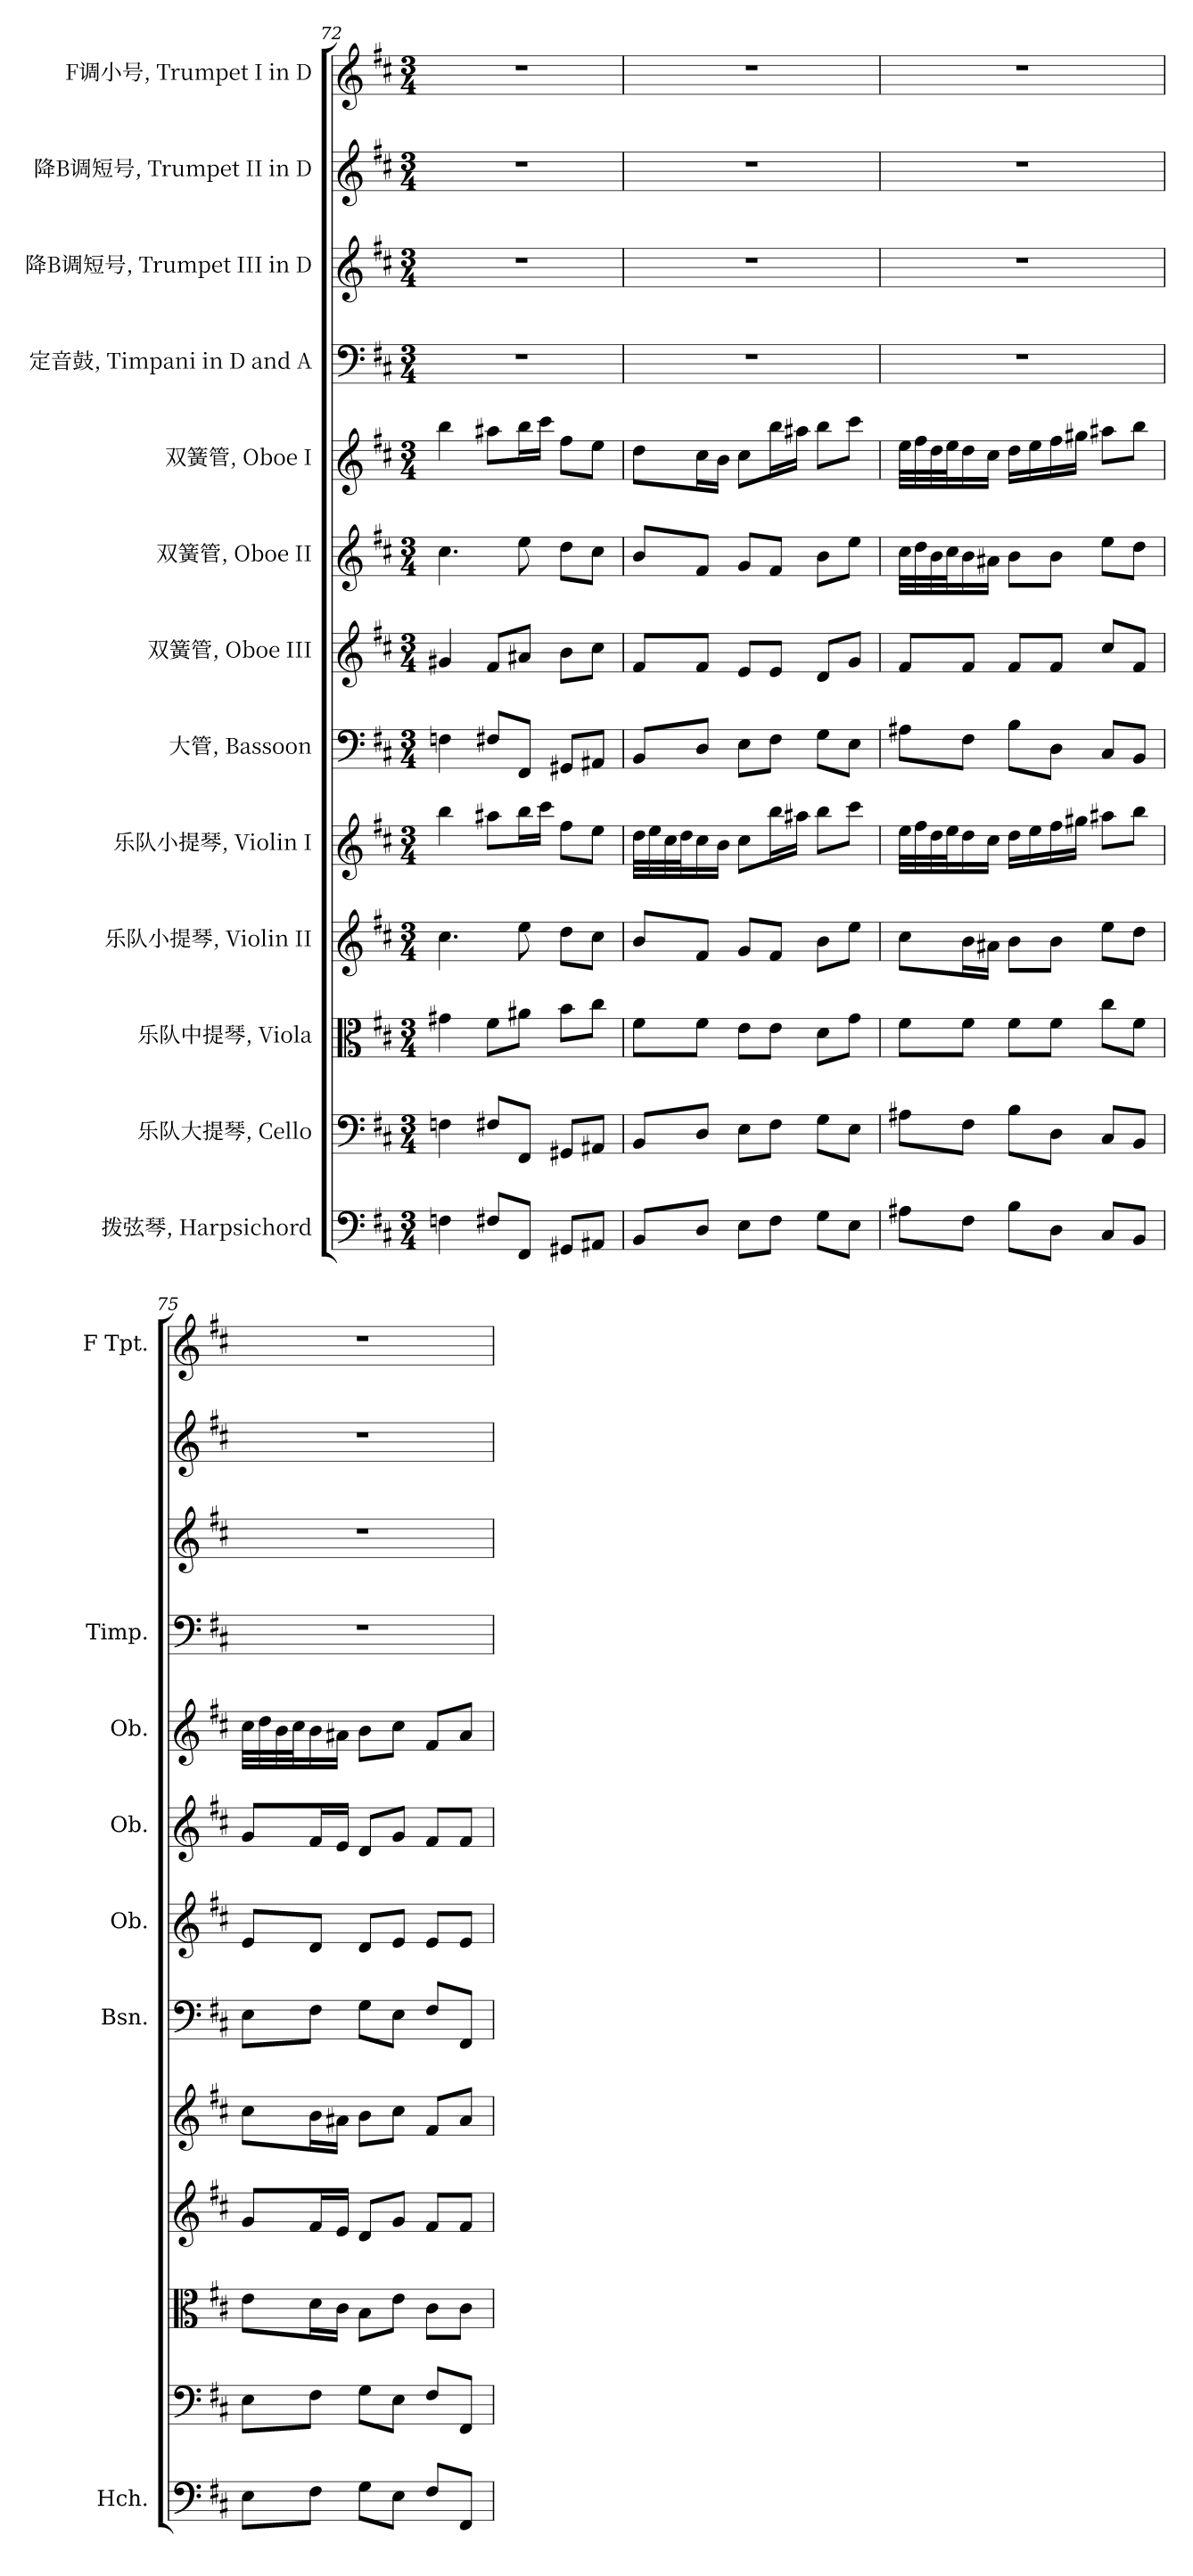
**kern	**kern	**kern	**kern	**kern	**kern	**kern	**kern	**kern	**kern	**kern	**kern	**kern
*part13	*part12	*part11	*part10	*part9	*part8	*part7	*part6	*part5	*part4	*part3	*part2	*part1
*staff13	*staff12	*staff11	*staff10	*staff9	*staff8	*staff7	*staff6	*staff5	*staff4	*staff3	*staff2	*staff1
*I"拨弦琴, Harpsichord	*I"乐队大提琴, Cello	*I"乐队中提琴, Viola	*I"乐队小提琴, Violin II	*I"乐队小提琴, Violin I	*I"大管, Bassoon	*I"双簧管, Oboe III	*I"双簧管, Oboe II	*I"双簧管, Oboe I	*I"定音鼓, Timpani in D and A	*I"降B调短号, Trumpet III in D	*I"降B调短号, Trumpet II in D	*I"F调小号, Trumpet I in D
*I'Hch.	*	*	*	*	*I'Bsn.	*I'Ob.	*I'Ob.	*I'Ob.	*I'Timp.	*	*	*I'F Tpt.
*clefF4	*clefF4	*clefC3	*clefG2	*clefG2	*clefF4	*clefG2	*clefG2	*clefG2	*clefF4	*clefG2	*clefG2	*clefG2
*	*	*	*	*	*	*	*	*	*	*ITrd1c2	*ITrd1c2	*ITrd-3c-5
*k[f#c#]	*k[f#c#]	*k[f#c#]	*k[f#c#]	*k[f#c#]	*k[f#c#]	*k[f#c#]	*k[f#c#]	*k[f#c#]	*k[f#c#]	*k[]	*k[]	*k[f#]
*M3/4	*M3/4	*M3/4	*M3/4	*M3/4	*M3/4	*M3/4	*M3/4	*M3/4	*M3/4	*M3/4	*M3/4	*M3/4
=72	=72	=72	=72	=72	=72	=72	=72	=72	=72	=72	=72	=72
4Fn\	4Fn\	4g#X\	4.cc#\	4bb\	4Fn\	4g#X/	4.cc#\	4bb\	2.r	2.r	2.r	2.r
8F#X/L	8F#X/L	8f#\L	.	8aa#X\L	8F#X/L	8f#/L	.	8aa#X\L	.	.	.	.
8FF#/J	8FF#/J	8a#X\J	8ee\	16bb\L	8FF#/J	8a#X/J	8ee\	16bb\L	.	.	.	.
.	.	.	.	16ccc#\JJ	.	.	.	16ccc#\JJ	.	.	.	.
8GG#X/L	8GG#X/L	8b\L	8dd\L	8ff#\L	8GG#X/L	8b\L	8dd\L	8ff#\L	.	.	.	.
8AA#X/J	8AA#X/J	8cc#\J	8cc#\J	8ee\J	8AA#X/J	8cc#\J	8cc#\J	8ee\J	.	.	.	.
=73	=73	=73	=73	=73	=73	=73	=73	=73	=73	=73	=73	=73
8BB/L	8BB/L	8f#\L	8b/L	32dd\LLL	8BB/L	8f#/L	8b/L	8dd\L	2.r	2.r	2.r	2.r
.	.	.	.	32ee\	.	.	.	.	.	.	.	.
.	.	.	.	32cc#\	.	.	.	.	.	.	.	.
.	.	.	.	32dd\J	.	.	.	.	.	.	.	.
8D/J	8D/J	8f#\J	8f#/J	16cc#\	8D/J	8f#/J	8f#/J	16cc#\L	.	.	.	.
.	.	.	.	16b\JJ	.	.	.	16b\JJ	.	.	.	.
8E\L	8E\L	8e\L	8g/L	8cc#\L	8E\L	8e/L	8g/L	8cc#\L	.	.	.	.
8F#\J	8F#\J	8e\J	8f#/J	16bb\L	8F#\J	8e/J	8f#/J	16bb\L	.	.	.	.
.	.	.	.	16aa#X\JJ	.	.	.	16aa#X\JJ	.	.	.	.
8G\L	8G\L	8d\L	8b\L	8bb\L	8G\L	8d/L	8b\L	8bb\L	.	.	.	.
8E\J	8E\J	8g\J	8ee\J	8ccc#\J	8E\J	8g/J	8ee\J	8ccc#\J	.	.	.	.
!!LO:PB:g=z
=74	=74	=74	=74	=74	=74	=74	=74	=74	=74	=74	=74	=74
8A#X\L	8A#X\L	8f#\L	8cc#\L	32ee\LLL	8A#X\L	8f#/L	32cc#\LLL	32ee\LLL	2.r	2.r	2.r	2.r
.	.	.	.	32ff#\	.	.	32dd\	32ff#\	.	.	.	.
.	.	.	.	32dd\	.	.	32b\	32dd\	.	.	.	.
.	.	.	.	32ee\J	.	.	32cc#\J	32ee\J	.	.	.	.
8F#\J	8F#\J	8f#\J	16b\L	16dd\	8F#\J	8f#/J	16b\	16dd\	.	.	.	.
.	.	.	16a#X\JJ	16cc#\JJ	.	.	16a#X\JJ	16cc#\JJ	.	.	.	.
8B\L	8B\L	8f#\L	8b\L	16dd\LL	8B\L	8f#/L	8b\L	16dd\LL	.	.	.	.
.	.	.	.	16ee\	.	.	.	16ee\	.	.	.	.
8D\J	8D\J	8f#\J	8b\J	16ff#\	8D\J	8f#/J	8b\J	16ff#\	.	.	.	.
.	.	.	.	16gg#X\JJ	.	.	.	16gg#X\JJ	.	.	.	.
8C#/L	8C#/L	8cc#\L	8ee\L	8aa#X\L	8C#/L	8cc#/L	8ee\L	8aa#X\L	.	.	.	.
8BB/J	8BB/J	8f#\J	8dd\J	8bb\J	8BB/J	8f#/J	8dd\J	8bb\J	.	.	.	.
=75	=75	=75	=75	=75	=75	=75	=75	=75	=75	=75	=75	=75
8E\L	8E\L	8e\L	8g/L	8cc#\L	8E\L	8e/L	8g/L	32cc#\LLL	2.r	2.r	2.r	2.r
.	.	.	.	.	.	.	.	32dd\	.	.	.	.
.	.	.	.	.	.	.	.	32b\	.	.	.	.
.	.	.	.	.	.	.	.	32cc#\J	.	.	.	.
8F#\J	8F#\J	16d\L	16f#/L	16b\L	8F#\J	8d/J	16f#/L	16b\	.	.	.	.
.	.	16c#\JJ	16e/JJ	16a#X\JJ	.	.	16e/JJ	16a#X\JJ	.	.	.	.
8G\L	8G\L	8B\L	8d/L	8b\L	8G\L	8d/L	8d/L	8b\L	.	.	.	.
8E\J	8E\J	8e\J	8g/J	8cc#\J	8E\J	8e/J	8g/J	8cc#\J	.	.	.	.
8F#/L	8F#/L	8c#\L	8f#/L	8f#/L	8F#/L	8e/L	8f#/L	8f#/L	.	.	.	.
8FF#/J	8FF#/J	8c#\J	8f#/J	8a#/J	8FF#/J	8e/J	8f#/J	8a#/J	.	.	.	.
=	=	=	=	=	=	=	=	=	=	=	=	=
*-	*-	*-	*-	*-	*-	*-	*-	*-	*-	*-	*-	*-
